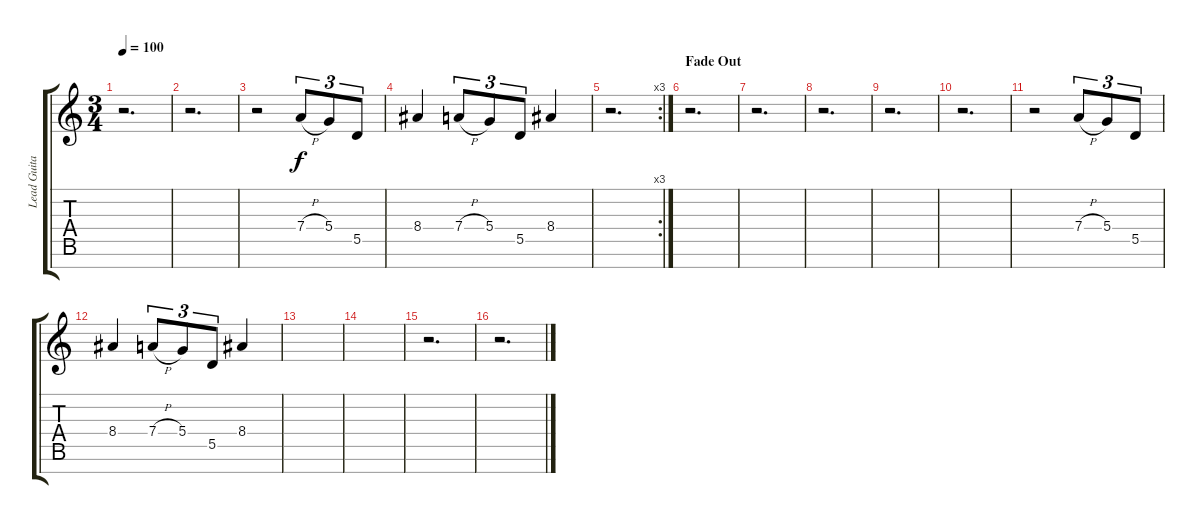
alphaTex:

\track ("Lead Guitar" "Lead Guita") {instrument overdrivenguitar}
\staff {score tabs}
\tuning (E4 B3 G3 D3 A2 E2 B1) {hide}
\ts (3 4)
\tempo 100
\clef g2
\ks c
r.2{d dy f} |
r.2{d} |
r.2 7.4{h}.8{tu (3 2)} 5.4.8{tu (3 2)} 5.5.8{tu (3 2)} |
8.4.4 7.4{h}.8{tu (3 2)} 5.4.8{tu (3 2)} 5.5.8{tu (3 2)} 8.4.4 |
\rc 3
r.2{d} |
\section ("" "Fade Out")
r.2{d} |
r.2{d} |
r.2{d} |
r.2{d} |
r.2{d} |
r.2 7.4{h}.8{tu (3 2)} 5.4.8{tu (3 2)} 5.5.8{tu (3 2)} |
8.4.4 7.4{h}.8{tu (3 2)} 5.4.8{tu (3 2)} 5.5.8{tu (3 2)} 8.4.4 |
|
|
r.2{d} |
r.2{d}
